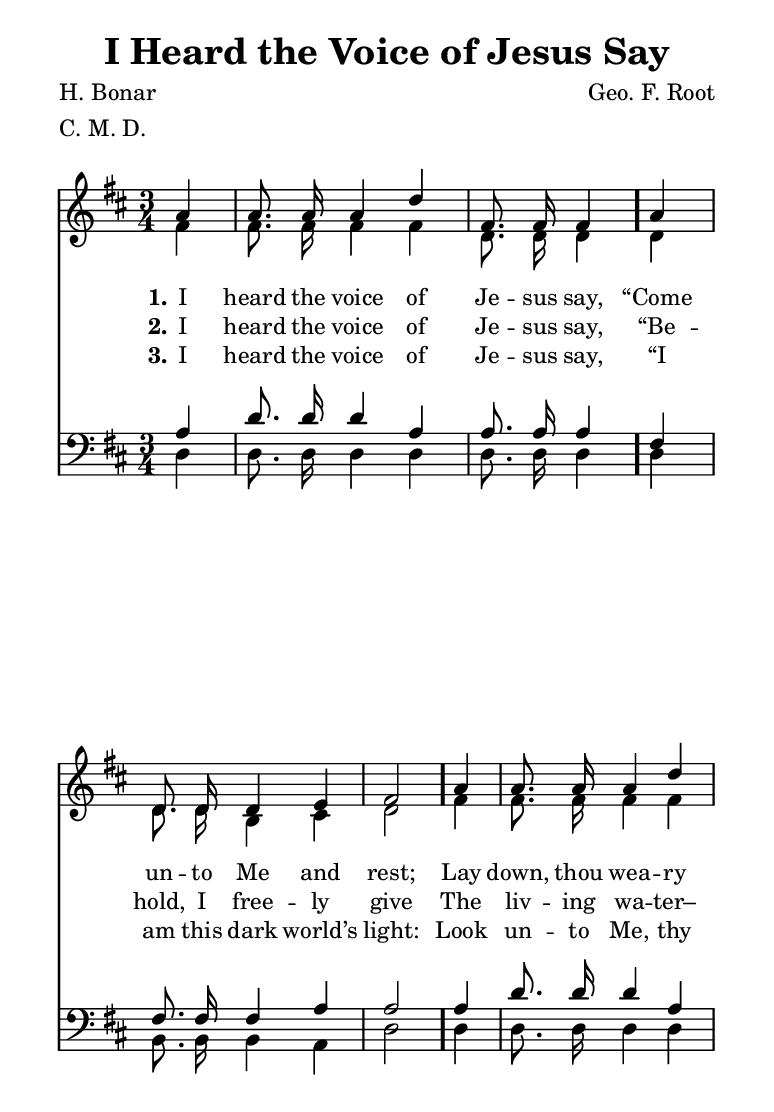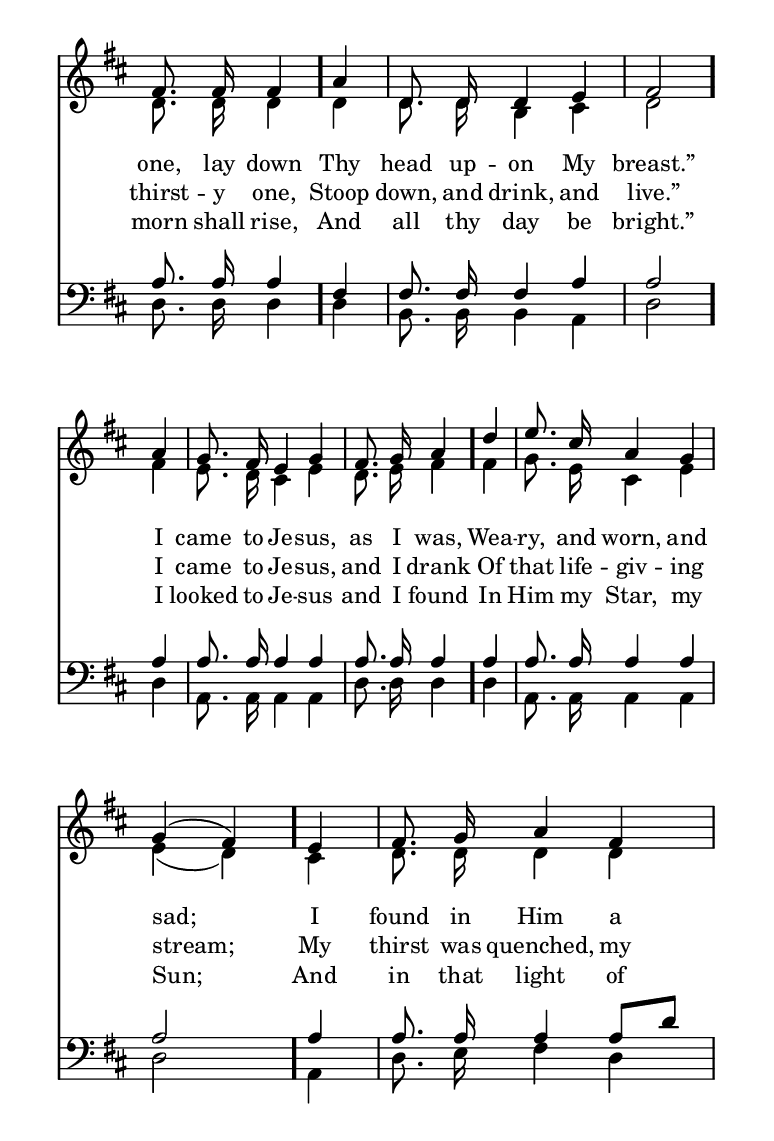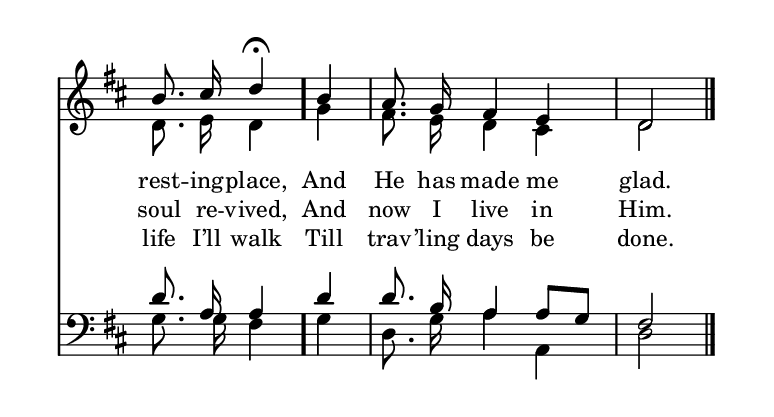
\include "common/global.ily"
\paper {
  \include "common/paper.ily"
}

\header{
  hymnnumber = "222"
  title = "I Heard the Voice of Jesus Say"
  tunename = "Varina"
  meter = "C. M. D."
  poet = "H. Bonar"
  composer = "Geo. F. Root"
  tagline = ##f
}

ta = { \tempo 4=80 }
tb = { \tempo 4=40 }

global = {
  \include "common/overrides.ily"
  \override Staff.TimeSignature.style = #'numbered
  \time 3/4
  \override Score.MetronomeMark.transparent = ##t % hide all fermata changes too
  \ta
  \key d \major
  \partial 4
  \autoBeamOff
}

patternA = { \ta c4 | c8. c16 c4 c | c8. c16 c4 }
patternD = { \ta c4 | c8. c16 c4 c | c8. c16 \tb c4\fermata }
patternB = { \ta c4 | c8. c16 c4 c | c2 }
patternC = { \ta c4 | c8. c16 c4 c | c4( c) }

notesSoprano = {
\global
\relative c'' {

  a4 | a8. a16 a4 d | fis,8. fis16 fis4
  a4 | d,8. d16 d4 e | fis2
  a4 | a8. a16 a4 d | fis,8. fis16 fis4
  a4 | d,8. d16 d4 e | fis2

  \break

  \changePitch \patternA { a | g fis e g | fis g a }
  \changePitch \patternC { d | e cis a g | g fis }
  \changePitch \patternD { e | fis g a fis | b cis d }
  \changePitch \patternB { b | a g fis e | d }

  \bar "|."

}
}

notesAlto = {
\global
\relative e' {

  \changePitch \patternA { fis | fis fis fis fis | d d d }
  \changePitch \patternB { d | d d b cis | d }
  \changePitch \patternA { fis | fis fis fis fis | d d d }
  \changePitch \patternB { d | d d b cis | d }

  \changePitch \patternA { fis | e d cis e | d e fis }
  \changePitch \patternC { fis | g e cis e | e d }
  \changePitch \patternA { cis | d d d d | d e d }
  \changePitch \patternB { g | fis e d cis | d }

}
}

notesTenor = {
\global
\relative a {

  \changePitch \patternA { a | d d d a | a a a }
  \changePitch \patternB { fis | fis fis fis a | a }
  \changePitch \patternA { a | d d d a | a a a }
  \changePitch \patternB { fis | fis fis fis a | a }

  \changePitch \patternA { a | a a a a | a a a }
  \changePitch \patternB { a | a a a a | a }
  a4 | a8. a16 a4 a8[ d] | d8. a16 a4
  d4 | d8. b16 a4 a8[ g] | fis2

}
}

notesBass = {
\global
\relative f {

  \changePitch \patternA { d | d d d d | d d d }
  \changePitch \patternB { d | b b b a | d }
  \changePitch \patternA { d | d d d d | d d d }
  \changePitch \patternB { d | b b b a | d }

  \changePitch \patternA { d | a a a a | d d d }
  \changePitch \patternB { d | a a a a | d }
  \changePitch \patternA { a | d e fis d | g g fis }
  \changePitch \patternB { g | d g a a, | d }

}
}

wordsA = \lyricmode {
\set stanza = "1."

I heard the voice of Je -- sus say, \bar "."
“Come un -- to Me and rest; \bar "."
Lay down, thou wea -- ry one, lay down \bar "."
Thy head up -- on My breast.” \bar "."
I came to Je -- sus, as I was, \bar "."
Wea -- ry, and worn, and sad; \bar "."
I found in Him a rest -- ing -- place, \bar "."
And He has made me glad. \bar "."

}

wordsB = \lyricmode {
\set stanza = "2."

I heard the voice of Je -- sus say,
“Be -- hold, I free -- ly give
The liv -- ing wa -- ter– thirst -- y one,
Stoop down, and drink, and live.”
I came to Je -- sus, and I drank
Of that life -- giv -- ing stream;
My thirst was quenched, my soul re -- vived,
And now I live in Him.

}

wordsC = \lyricmode {
\set stanza = "3."

I heard the voice of Je -- sus say,
“I am this dark world’s light:
Look un -- to Me, thy morn shall rise,
And all thy day be bright.”
I looked to Je -- sus and I found
In Him my Star, my Sun;
And in that light of life I’ll walk
Till trav -- ’ling days be done.

}

\score {
  \context ChoirStaff <<
    \context Staff = upper <<
      \set ChoirStaff.systemStartDelimiter = #'SystemStartBar
      \context Voice  = sopranos { \voiceOne << \notesSoprano >> }
      \context Voice  = altos { \voiceTwo << \notesAlto >> }
      \context Lyrics = one   \lyricsto sopranos \wordsA
      \context Lyrics = two   \lyricsto sopranos \wordsB
      \context Lyrics = three \lyricsto sopranos \wordsC
    >>
    \context Staff = men <<
      \clef bass
      \context Voice  = tenors { \voiceOne << \notesTenor >> }
      \context Voice  = basses { \voiceTwo << \notesBass >> }
    >>
  >>
  \layout {
    \include "common/layout.ily"
  }
  \midi{
    \include "common/midi.ily"
  }
}

\version "2.19.49"  % necessary for upgrading to future LilyPond versions.

% vi:set et ts=2 sw=2 ai nocindent syntax=lilypond:
